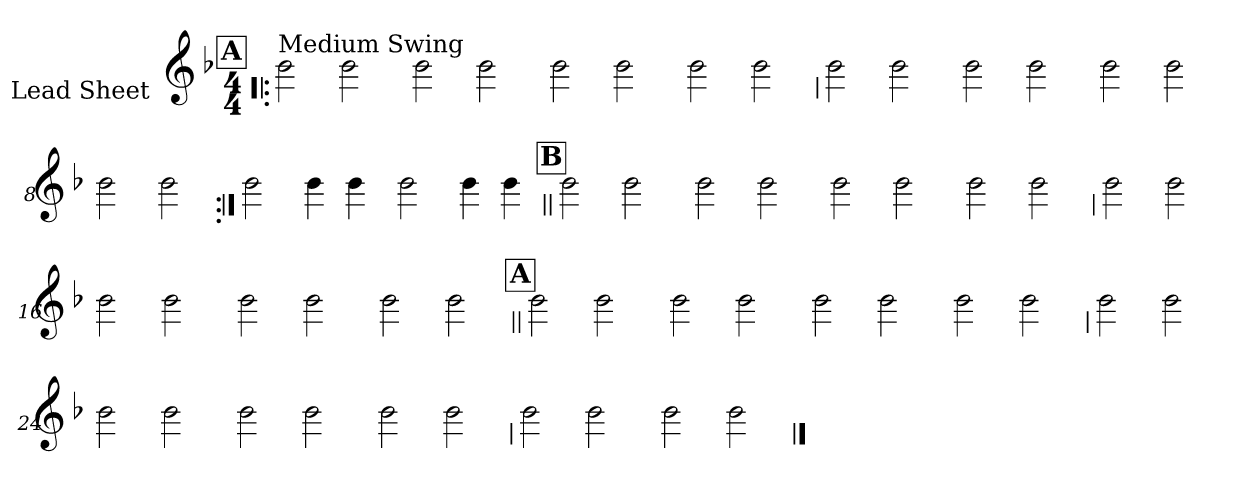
**kern
*part1
*staff1
*I"Lead Sheet
*stria0
*clefG2
*k[b-]
*F:
*M4/4
!!LO:REH:place=s1:a:t=A
=1!|:
!LO:TX:a:t=Medium Swing
2b-
2b-
=2-
2b-
2b-
=3-
2b-
2b-
=4-
2b-
2b-
!!LO:LB:g=z
=5
2b-
2b-
=6-
2b-
2b-
=7-
2b-
2b-
=8-
2b-
2b-
!!LO:LB:g=z
=9:|!
2b-
4b-
4b-
=10-
2b-
4b-
4b-
!!LO:LB:g=z
!!LO:REH:place=s1:a:t=B
=11||
2b-
2b-
=12-
2b-
2b-
=13-
2b-
2b-
=14-
2b-
2b-
!!LO:LB:g=z
=15
2b-
2b-
=16-
2b-
2b-
=17-
2b-
2b-
=18-
2b-
2b-
!!LO:LB:g=z
!!LO:REH:place=s1:a:t=A
=19||
2b-
2b-
=20-
2b-
2b-
=21-
2b-
2b-
=22-
2b-
2b-
!!LO:LB:g=z
=23
2b-
2b-
=24-
2b-
2b-
=25-
2b-
2b-
=26-
2b-
2b-
!!LO:LB:g=z
=27
2b-
2b-
=28-
2b-
2b-
==
*-
